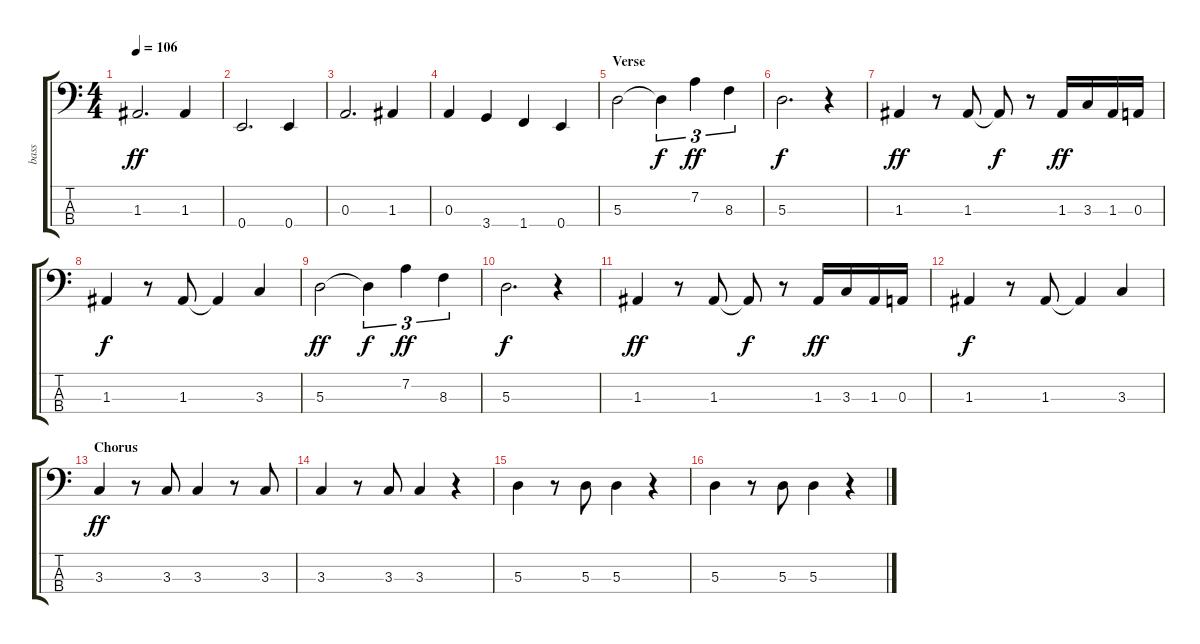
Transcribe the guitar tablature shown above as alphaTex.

\track ("bass" "bass") {instrument electricbassfinger}
\staff {score tabs}
\tuning (G2 D2 A1 E1) {hide}
\ts (4 4)
\tempo 106
\clef f4
\ks c
1.3.2{d dy ff} 1.3.4 |
0.4.2{d} 0.4.4 |
0.3.2{d} 1.3.4 |
0.3.4 3.4.4 1.4.4 0.4.4 |
\section ("" "Verse")
5.3.2 5.3{t}.4{tu (3 2) dy f} 7.2.4{tu (3 2) dy ff} 8.3.4{tu (3 2)} |
5.3.2{d dy f} r.4 |
1.3.4{dy ff} r.8 1.3.8 1.3{t}.8{dy f} r.8 1.3.16{dy ff} 3.3.16 1.3.16 0.3.16 |
1.3.4{dy f} r.8 1.3.8 1.3{t}.4 3.3.4 |
5.3.2{dy ff} 5.3{t}.4{tu (3 2) dy f} 7.2.4{tu (3 2) dy ff} 8.3.4{tu (3 2)} |
5.3.2{d dy f} r.4 |
1.3.4{dy ff} r.8 1.3.8 1.3{t}.8{dy f} r.8 1.3.16{dy ff} 3.3.16 1.3.16 0.3.16 |
1.3.4{dy f} r.8 1.3.8 1.3{t}.4 3.3.4 |
\section ("" "Chorus")
3.3.4{dy ff} r.8 3.3.8 3.3.4 r.8 3.3.8 |
3.3.4 r.8 3.3.8 3.3.4 r.4 |
5.3.4 r.8 5.3.8 5.3.4 r.4 |
5.3.4 r.8 5.3.8 5.3.4 r.4
